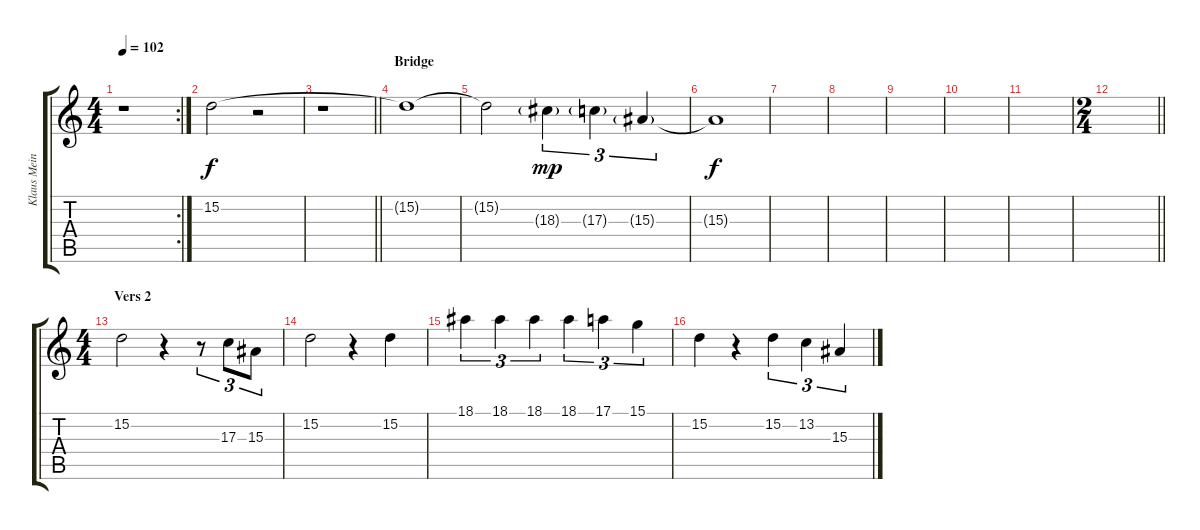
\track ("Klaus Meine" "Klaus Mein") {instrument voiceoohs}
\staff {score tabs}
\tuning (E4 B3 G3 D3 A2 E2) {hide}
\rc 2
\ts (4 4)
\tempo 102
\clef g2
\ks c
r.1{dy f} |
15.2.2 r.2 |
\barLineRight lightlight
r.1 |
\section ("" "Bridge")
15.2{t}.1 |
15.2{t}.2 18.3{g}.4{tu (3 2) dy mp} 17.3{g}.4{tu (3 2)} 15.3{g}.4{tu (3 2)} |
15.3{t}.1{dy f} |
|
|
|
|
|
\ts (2 4)
\barLineRight lightlight
|
\ts (4 4)
\section ("" "Vers 2")
15.2.2 r.4 r.8{tu (3 2)} 17.3.8{tu (3 2)} 15.3.8{tu (3 2)} |
15.2.2 r.4 15.2.4 |
18.1.4{tu (3 2)} 18.1.4{tu (3 2)} 18.1.4{tu (3 2)} 18.1.4{tu (3 2)} 17.1.4{tu (3 2)} 15.1.4{tu (3 2)} |
15.2.4 r.4 15.2.4{tu (3 2)} 13.2.4{tu (3 2)} 15.3.4{tu (3 2)}
